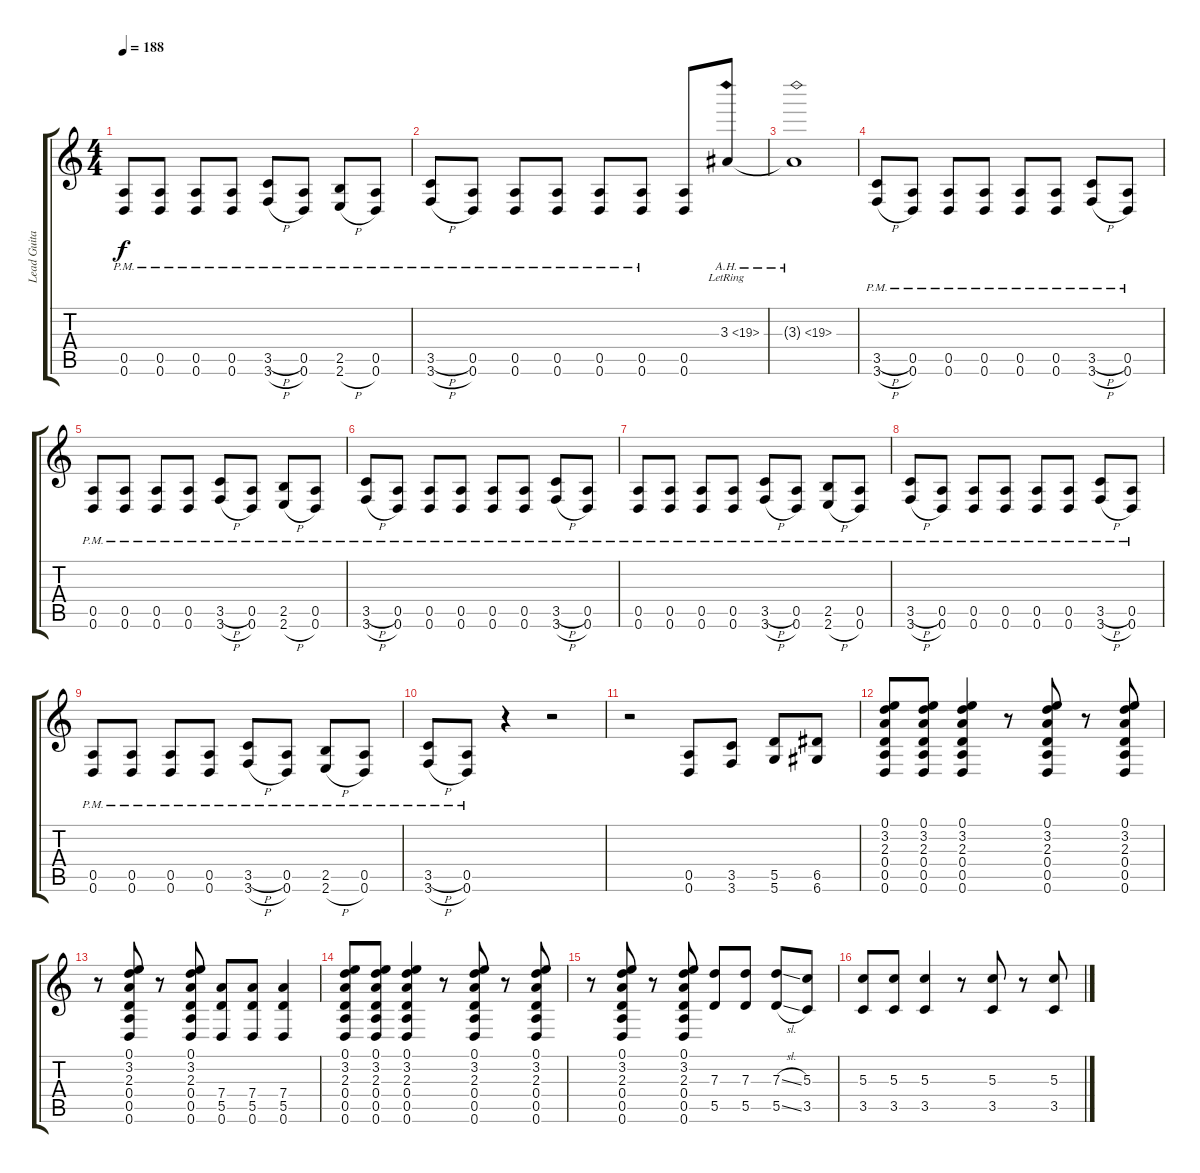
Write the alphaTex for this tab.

\track ("Lead Guitar" "Lead Guita") {instrument distortionguitar}
\staff {score tabs}
\tuning (E4 B3 G3 D3 A2 D2) {hide}
\ts (4 4)
\tempo 188
\clef g2
\ks c
(0.5{pm} 0.6{pm}).8{dy f} (0.5{pm} 0.6{pm}).8 (0.5{pm} 0.6{pm}).8 (0.5{pm} 0.6{pm}).8 (3.5{h pm} 3.6{h pm}).8 (0.5{pm} 0.6{pm}).8 (2.5{pm} 2.6{h pm}).8 (0.5{pm} 0.6{pm}).8 |
(3.5{h pm} 3.6{h pm}).8 (0.5{pm} 0.6{pm}).8 (0.5{pm} 0.6{pm}).8 (0.5{pm} 0.6{pm}).8 (0.5{pm} 0.6{pm}).8 (0.5{pm} 0.6{pm}).8 (0.5 0.6).8 3.3{ah 16 lr}.8 |
3.3{ah 16 t}.1 |
(3.5{h pm} 3.6{h pm}).8 (0.5{pm} 0.6{pm}).8 (0.5{pm} 0.6{pm}).8 (0.5{pm} 0.6{pm}).8 (0.5{pm} 0.6{pm}).8 (0.5{pm} 0.6{pm}).8 (3.5{h pm} 3.6{h pm}).8 (0.5{pm} 0.6{pm}).8 |
(0.5{pm} 0.6{pm}).8 (0.5{pm} 0.6{pm}).8 (0.5{pm} 0.6{pm}).8 (0.5{pm} 0.6{pm}).8 (3.5{h pm} 3.6{h pm}).8 (0.5{pm} 0.6{pm}).8 (2.5{pm} 2.6{h pm}).8 (0.5{pm} 0.6{pm}).8 |
(3.5{h pm} 3.6{h pm}).8 (0.5{pm} 0.6{pm}).8 (0.5{pm} 0.6{pm}).8 (0.5{pm} 0.6{pm}).8 (0.5{pm} 0.6{pm}).8 (0.5{pm} 0.6{pm}).8 (3.5{h pm} 3.6{h pm}).8 (0.5{pm} 0.6{pm}).8 |
(0.5{pm} 0.6{pm}).8 (0.5{pm} 0.6{pm}).8 (0.5{pm} 0.6{pm}).8 (0.5{pm} 0.6{pm}).8 (3.5{h pm} 3.6{h pm}).8 (0.5{pm} 0.6{pm}).8 (2.5{pm} 2.6{h pm}).8 (0.5{pm} 0.6{pm}).8 |
(3.5{h pm} 3.6{h pm}).8 (0.5{pm} 0.6{pm}).8 (0.5{pm} 0.6{pm}).8 (0.5{pm} 0.6{pm}).8 (0.5{pm} 0.6{pm}).8 (0.5{pm} 0.6{pm}).8 (3.5{h pm} 3.6{h pm}).8 (0.5{pm} 0.6{pm}).8 |
(0.5{pm} 0.6{pm}).8 (0.5{pm} 0.6{pm}).8 (0.5{pm} 0.6{pm}).8 (0.5{pm} 0.6{pm}).8 (3.5{h pm} 3.6{h pm}).8 (0.5{pm} 0.6{pm}).8 (2.5{pm} 2.6{h pm}).8 (0.5{pm} 0.6{pm}).8 |
(3.5{h pm} 3.6{h pm}).8 (0.5{pm} 0.6{pm}).8 r.4 r.2 |
r.2 (0.5 0.6).8 (3.5 3.6).8 (5.5 5.6).8 (6.5 6.6).8 |
(0.1 3.2 2.3 0.4 0.5 0.6).8 (0.1 3.2 2.3 0.4 0.5 0.6).8 (0.1 3.2 2.3 0.4 0.5 0.6).4 r.8 (0.1 3.2 2.3 0.4 0.5 0.6).8 r.8 (0.1 3.2 2.3 0.4 0.5 0.6).8 |
r.8 (0.1 3.2 2.3 0.4 0.5 0.6).8 r.8 (0.1 3.2 2.3 0.4 0.5 0.6).8 (7.4 5.5 0.6).8 (7.4 5.5 0.6).8 (7.4 5.5 0.6).4 |
(0.1 3.2 2.3 0.4 0.5 0.6).8 (0.1 3.2 2.3 0.4 0.5 0.6).8 (0.1 3.2 2.3 0.4 0.5 0.6).4 r.8 (0.1 3.2 2.3 0.4 0.5 0.6).8 r.8 (0.1 3.2 2.3 0.4 0.5 0.6).8 |
r.8 (0.1 3.2 2.3 0.4 0.5 0.6).8 r.8 (0.1 3.2 2.3 0.4 0.5 0.6).8 (7.3 5.5).8 (7.3 5.5).8 (7.3{sl} 5.5{sl}).8 (5.3 3.5).8 |
(5.3 3.5).8 (5.3 3.5).8 (5.3 3.5).4 r.8 (5.3 3.5).8 r.8 (5.3 3.5).8
